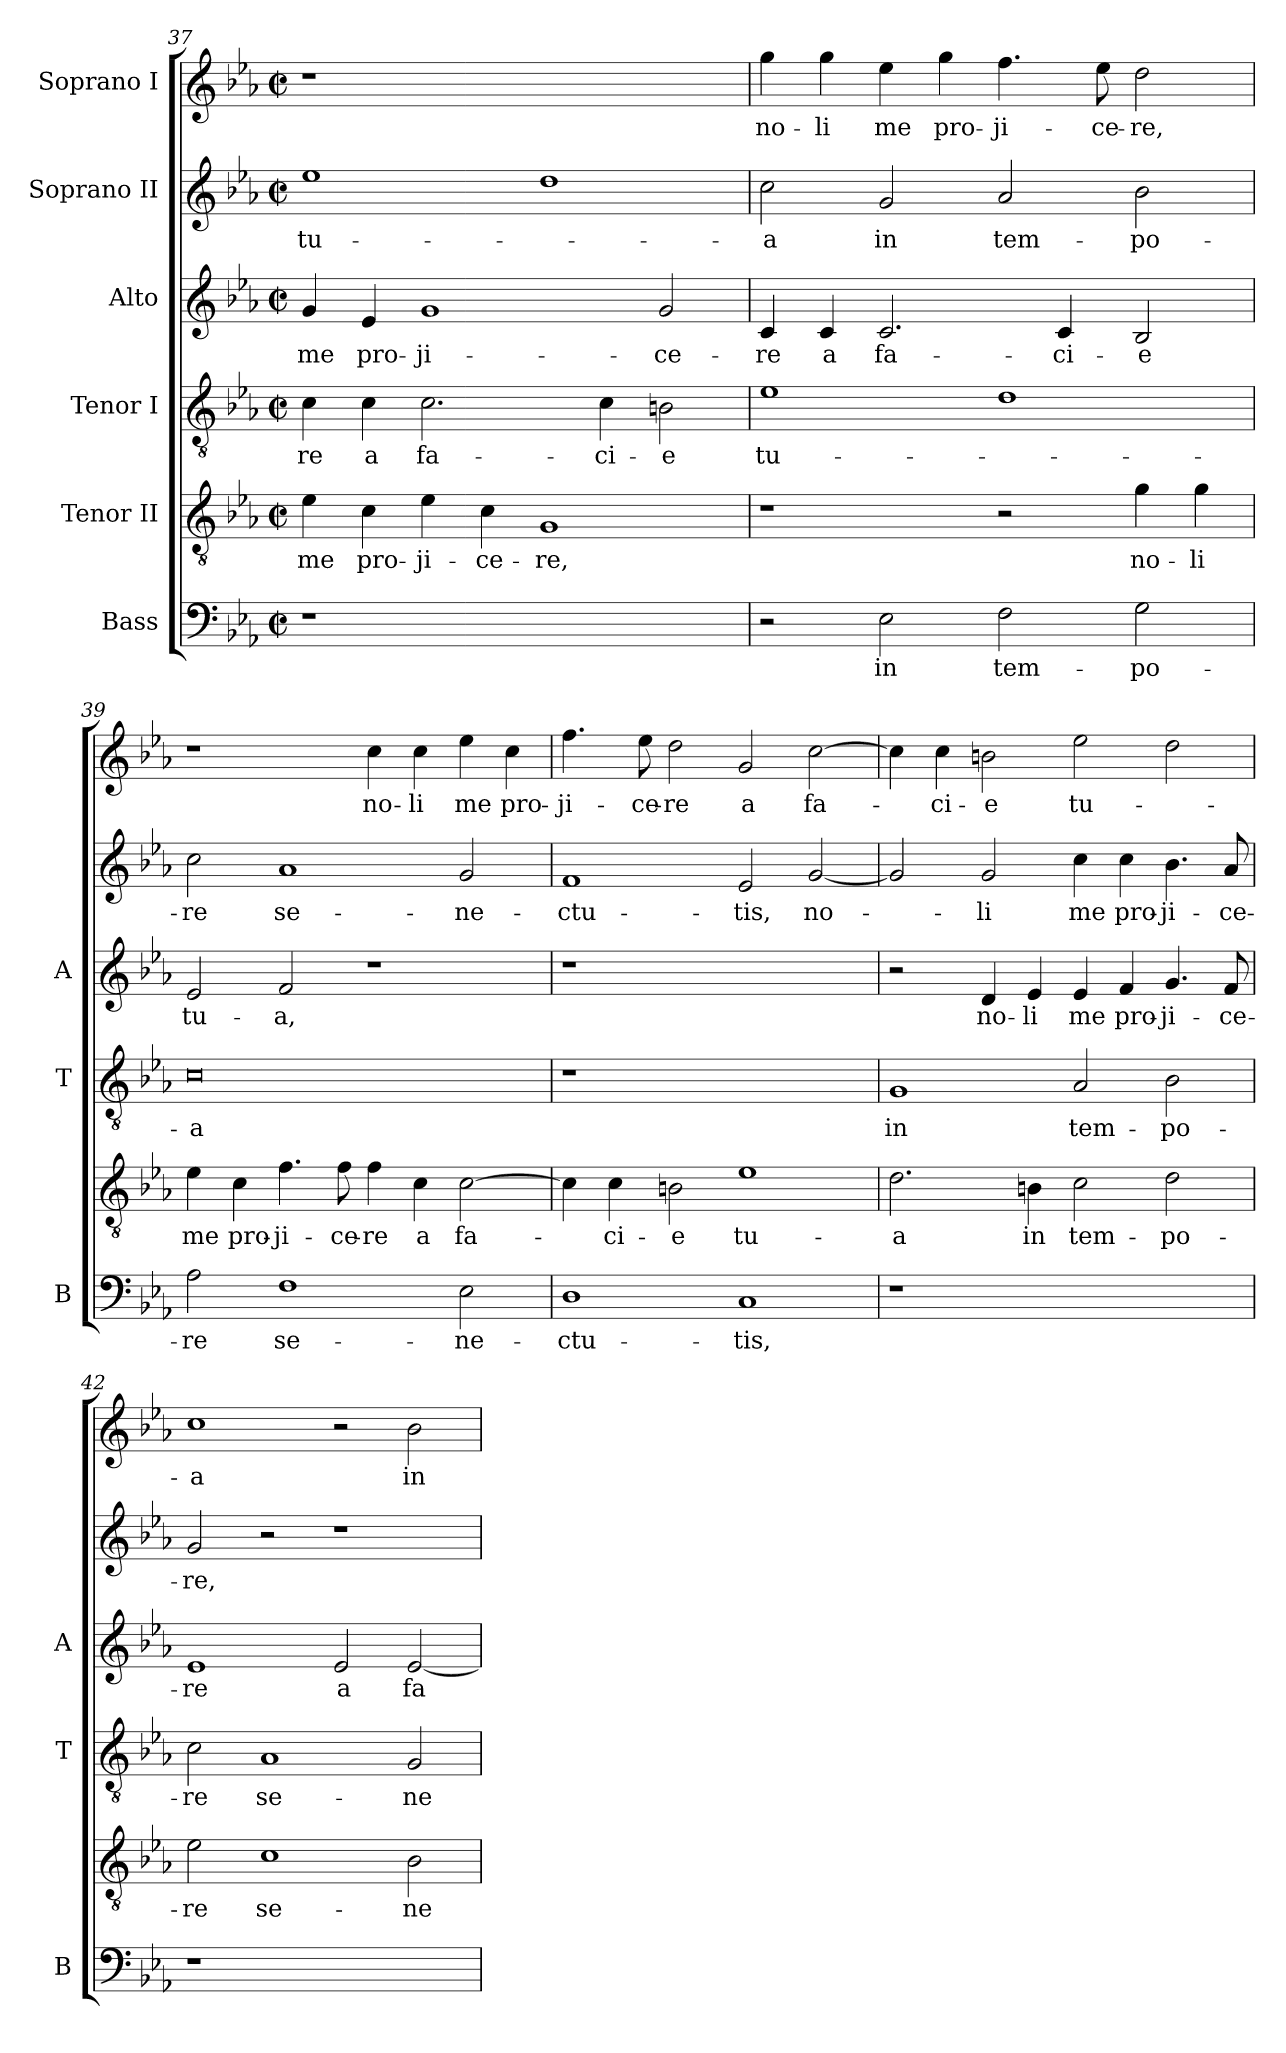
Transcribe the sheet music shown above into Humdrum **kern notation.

**kern	**text	**kern	**text	**kern	**text	**kern	**text	**kern	**text	**kern	**text
*part6	*part6	*part5	*part5	*part4	*part4	*part3	*part3	*part2	*part2	*part1	*part1
*staff6	*staff6	*staff5	*staff5	*staff4	*staff4	*staff3	*staff3	*staff2	*staff2	*staff1	*staff1
*I"Bass	*	*I"Tenor II	*	*I"Tenor I	*	*I"Alto	*	*I"Soprano II	*	*I"Soprano I	*
*I'B	*	*	*	*I'T	*	*I'A	*	*	*	*	*
!!LO:LB:g=z
*clefF4	*	*clefGv2	*	*clefGv2	*	*clefG2	*	*clefG2	*	*clefG2	*
*k[b-e-a-]	*	*k[b-e-a-]	*	*k[b-e-a-]	*	*k[b-e-a-]	*	*k[b-e-a-]	*	*k[b-e-a-]	*
*E-:	*	*E-:	*	*E-:	*	*E-:	*	*E-:	*	*E-:	*
*M2/2	*	*M2/2	*	*M2/2	*	*M2/2	*	*M2/2	*	*M2/2	*
*met(c|)	*	*met(c|)	*	*met(c|)	*	*met(c|)	*	*met(c|)	*	*met(c|)	*
=37	=37	=37	=37	=37	=37	=37	=37	=37	=37	=37	=37
!LO:N:vis=1	!	!	!LO:LY:b	!	!LO:LY:b	!	!LO:LY:b	!	!LO:LY:b	!LO:N:vis=1	!
1r	.	4e-\	me	4c\	-re	4g/	me	1ee-	tu-	1r	.
!	!	!	!LO:LY:b	!	!LO:LY:b	!	!LO:LY:b	!	!	!	!
.	.	4c\	pro-	4c\	a	4e-/	pro-	.	.	.	.
!	!	!	!LO:LY:b	!	!LO:LY:b	!	!LO:LY:b	!	!	!	!
.	.	4e-\	-ji-	2.c\	fa-	1g	-ji-	.	.	.	.
!	!	!	!LO:LY:b	!	!	!	!	!	!	!	!
.	.	4c\	-ce-	.	.	.	.	.	.	.	.
!	!	!	!LO:LY:b	!	!	!	!	!	!	!	!
1ryy	.	1G	-re,	.	.	.	.	1dd	.	1ryy	.
!	!	!	!	!	!LO:LY:b	!	!	!	!	!	!
.	.	.	.	4c\	-ci-	.	.	.	.	.	.
!	!	!	!	!	!LO:LY:b	!	!LO:LY:b	!	!	!	!
.	.	.	.	2Bn\	-e	2g/	-ce-	.	.	.	.
=38	=38	=38	=38	=38	=38	=38	=38	=38	=38	=38	=38
!	!	!	!	!	!LO:LY:b	!	!LO:LY:b	!	!LO:LY:b	!	!LO:LY:b
2r	.	1r	.	1e-	tu-	4c/	-re	2cc\	-a	4gg\	no-
!	!	!	!	!	!	!	!LO:LY:b	!	!	!	!LO:LY:b
.	.	.	.	.	.	4c/	a	.	.	4gg\	-li
!	!LO:LY:b	!	!	!	!	!	!LO:LY:b	!	!LO:LY:b	!	!LO:LY:b
2E-\	in	.	.	.	.	2.c/	fa-	2g/	in	4ee-\	me
!	!	!	!	!	!	!	!	!	!	!	!LO:LY:b
.	.	.	.	.	.	.	.	.	.	4gg\	pro-
!	!LO:LY:b	!	!	!	!	!	!	!	!LO:LY:b	!	!LO:LY:b
2F\	tem-	2r	.	1d	.	.	.	2a-/	tem-	4.ff\	-ji-
!	!	!	!	!	!	!	!LO:LY:b	!	!	!	!
.	.	.	.	.	.	4c/	-ci-	.	.	.	.
!	!	!	!	!	!	!	!	!	!	!	!LO:LY:b
.	.	.	.	.	.	.	.	.	.	8ee-\	-ce-
!	!LO:LY:b	!	!LO:LY:b	!	!	!	!LO:LY:b	!	!LO:LY:b	!	!LO:LY:b
2G\	-po-	4g\	no-	.	.	2B-/	-e	2b-\	-po-	2dd\	-re,
!	!	!	!LO:LY:b	!	!	!	!	!	!	!	!
.	.	4g\	-li	.	.	.	.	.	.	.	.
=39	=39	=39	=39	=39	=39	=39	=39	=39	=39	=39	=39
!	!LO:LY:b	!	!LO:LY:b	!	!LO:LY:b	!	!LO:LY:b	!	!LO:LY:b	!	!
2A-\	-re	4e-\	me	0c	-a	2e-/	tu-	2cc\	-re	1r	.
!	!	!	!LO:LY:b	!	!	!	!	!	!	!	!
.	.	4c\	pro-	.	.	.	.	.	.	.	.
!	!LO:LY:b	!	!LO:LY:b	!	!	!	!LO:LY:b	!	!LO:LY:b	!	!
1F	se-	4.f\	-ji-	.	.	2f/	-a,	1a-	se-	.	.
!	!	!	!LO:LY:b	!	!	!	!	!	!	!	!
.	.	8f\	-ce-	.	.	.	.	.	.	.	.
!	!	!	!LO:LY:b	!	!	!	!	!	!	!	!LO:LY:b
.	.	4f\	-re	.	.	1r	.	.	.	4cc\	no-
!	!	!	!LO:LY:b	!	!	!	!	!	!	!	!LO:LY:b
.	.	4c\	a	.	.	.	.	.	.	4cc\	-li
!	!LO:LY:b	!	!LO:LY:b	!	!	!	!	!	!LO:LY:b	!	!LO:LY:b
2E-\	-ne-	[>2c\	fa-	.	.	.	.	2g/	-ne-	4ee-\	me
!	!	!	!	!	!	!	!	!	!	!	!LO:LY:b
.	.	.	.	.	.	.	.	.	.	4cc\	pro-
=40	=40	=40	=40	=40	=40	=40	=40	=40	=40	=40	=40
!	!LO:LY:b	!	!	!LO:N:vis=1	!	!LO:N:vis=1	!	!	!LO:LY:b	!	!LO:LY:b
1D	-ctu-	4c\]	.	1r	.	1r	.	1f	-ctu-	4.ff\	-ji-
!	!	!	!LO:LY:b	!	!	!	!	!	!	!	!
.	.	4c\	-ci-	.	.	.	.	.	.	.	.
!	!	!	!	!	!	!	!	!	!	!	!LO:LY:b
.	.	.	.	.	.	.	.	.	.	8ee-\	-ce-
!	!	!	!LO:LY:b	!	!	!	!	!	!	!	!LO:LY:b
.	.	2Bn\	-e	.	.	.	.	.	.	2dd\	-re
!	!LO:LY:b	!	!LO:LY:b	!	!	!	!	!	!LO:LY:b	!	!LO:LY:b
1C	-tis,	1e-	tu-	1ryy	.	1ryy	.	2e-/	-tis,	2g/	a
!	!	!	!	!	!	!	!	!	!LO:LY:b	!	!LO:LY:b
.	.	.	.	.	.	.	.	[<2g/	no-	[>2cc\	fa-
!!LO:PB:g=z
=41	=41	=41	=41	=41	=41	=41	=41	=41	=41	=41	=41
!LO:N:vis=1	!	!	!LO:LY:b	!	!LO:LY:b	!	!	!	!	!	!
1r	.	2.d\	-a	1G	in	2r	.	2g/]	.	4cc\]	.
!	!	!	!	!	!	!	!	!	!	!	!LO:LY:b
.	.	.	.	.	.	.	.	.	.	4cc\	-ci-
!	!	!	!	!	!	!	!LO:LY:b	!	!LO:LY:b	!	!LO:LY:b
.	.	.	.	.	.	4d/	no-	2g/	-li	2bn\	-e
!	!	!	!LO:LY:b	!	!	!	!LO:LY:b	!	!	!	!
.	.	4Bn\	in	.	.	4e-/	-li	.	.	.	.
!	!	!	!LO:LY:b	!	!LO:LY:b	!	!LO:LY:b	!	!LO:LY:b	!	!LO:LY:b
1ryy	.	2c\	tem-	2A-/	tem-	4e-/	me	4cc\	me	2ee-\	tu-
!	!	!	!	!	!	!	!LO:LY:b	!	!LO:LY:b	!	!
.	.	.	.	.	.	4f/	pro-	4cc\	pro-	.	.
!	!	!	!LO:LY:b	!	!LO:LY:b	!	!LO:LY:b	!	!LO:LY:b	!	!
.	.	2d\	-po-	2B-\	-po-	4.g/	-ji-	4.b-\	-ji-	2dd\	.
!	!	!	!	!	!	!	!LO:LY:b	!	!LO:LY:b	!	!
.	.	.	.	.	.	8f/	-ce-	8a-/	-ce-	.	.
=42	=42	=42	=42	=42	=42	=42	=42	=42	=42	=42	=42
!LO:N:vis=1	!	!	!LO:LY:b	!	!LO:LY:b	!	!LO:LY:b	!	!LO:LY:b	!	!LO:LY:b
1r	.	2e-\	-re	2c\	-re	1e-	-re	2g/	-re,	1cc	-a
!	!	!	!LO:LY:b	!	!LO:LY:b	!	!	!	!	!	!
.	.	1c	se-	1A-	se-	.	.	2r	.	.	.
!	!	!	!	!	!	!	!LO:LY:b	!	!	!	!
1ryy	.	.	.	.	.	2e-/	a	1r	.	2r	.
!	!	!	!LO:LY:b	!	!LO:LY:b	!	!LO:LY:b	!	!	!	!LO:LY:b
.	.	2B-\	-ne-	2G/	-ne-	[<2e-/	fa-	.	.	2b-\	in
=	=	=	=	=	=	=	=	=	=	=	=
*-	*-	*-	*-	*-	*-	*-	*-	*-	*-	*-	*-
